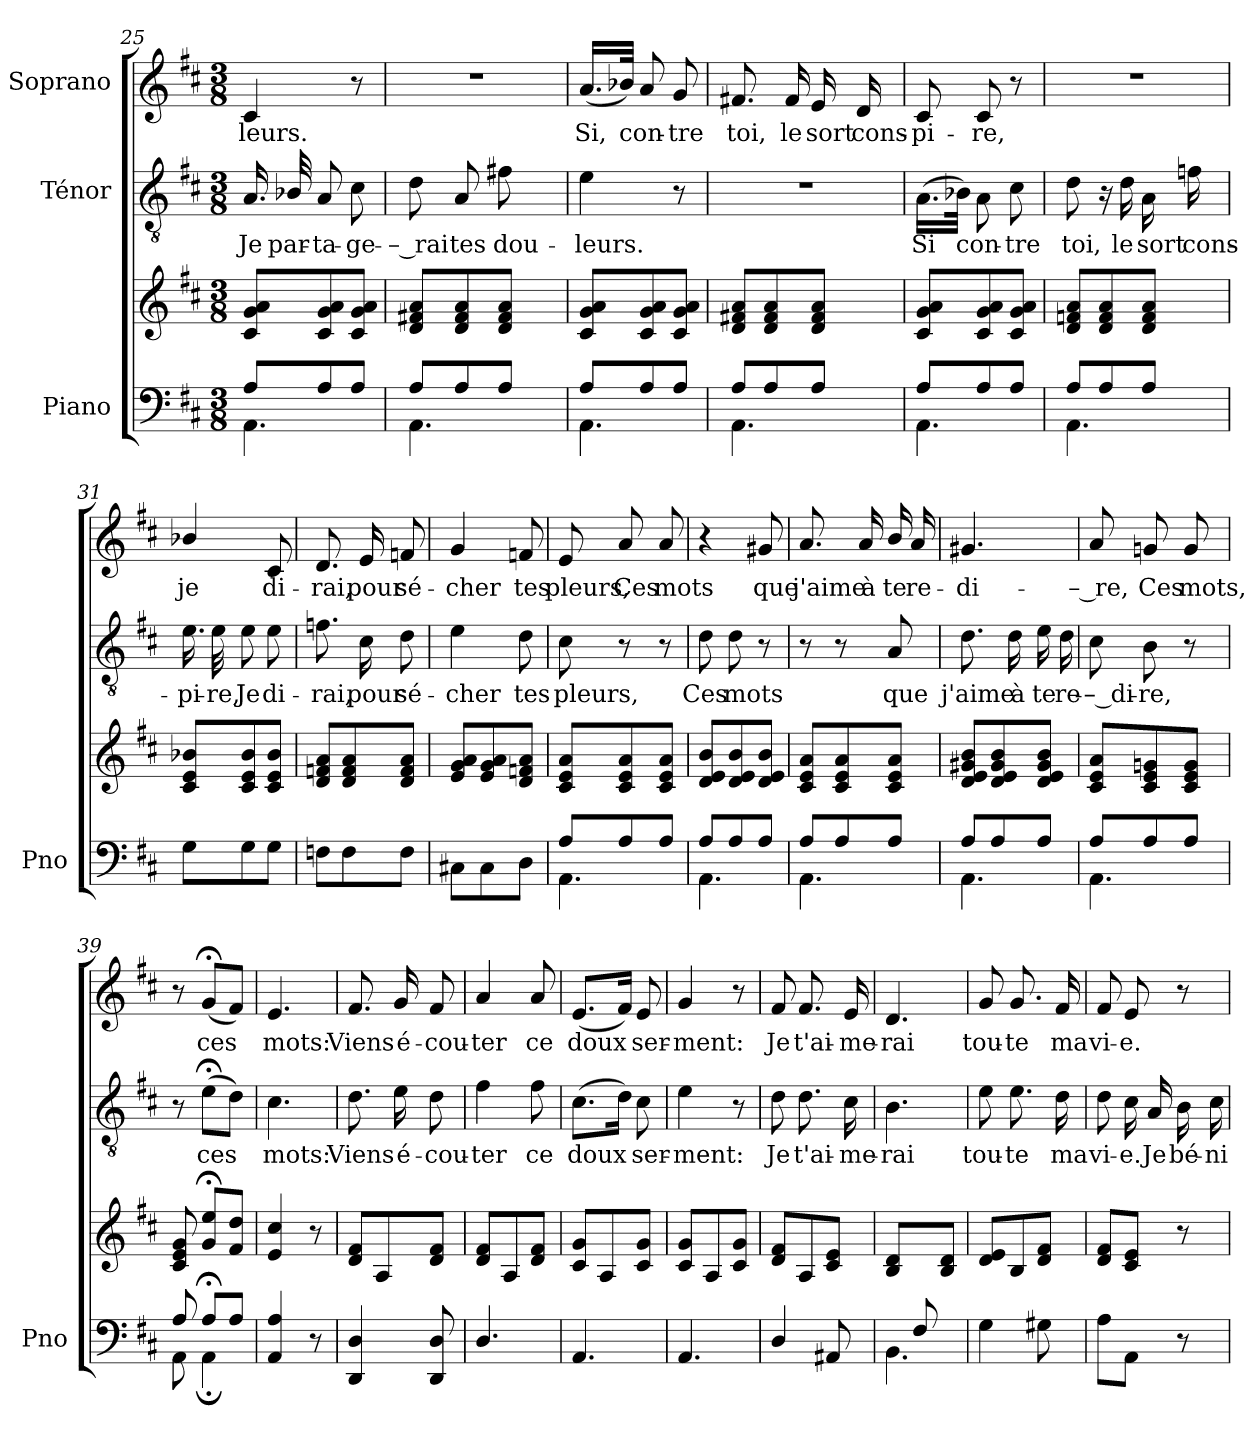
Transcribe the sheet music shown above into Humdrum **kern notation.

**kern	**kern	**kern	**text	**kern	**text
*part3	*part3	*part2	*part2	*part1	*part1
*staff4	*staff3	*staff2	*staff2	*staff1	*staff1
*I"Piano	*	*I"Ténor	*	*I"Soprano	*
*I'Pno	*	*	*	*	*
*clefF4	*clefG2	*clefGv2	*	*clefG2	*
*k[f#c#]	*k[f#c#]	*k[f#c#]	*	*k[f#c#]	*
*M3/8	*M3/8	*M3/8	*	*M3/8	*
=25	=25	=25	=25	=25	=25
*^	*	*	*	*	*
!	!	!	!	!LO:LY:b	!	!LO:LY:b
8A/L	4.AA\	8c#/ 8g/ 8a/L	16.A/	Je	4c#/	-leurs.
!	!	!	!	!LO:LY:b	!	!
.	.	.	32B-X/	par-	.	.
!	!	!	!	!LO:LY:b	!	!
8A/	.	8c#/ 8g/ 8a/	8A/	-ta-	.	.
!	!	!	!	!LO:LY:b	!	!
8A/J	.	8c#/ 8g/ 8a/J	8c#\	-ge-	8r	.
!!LO:LB:g=z
=26	=26	=26	=26	=26	=26	=26
!	!	!	!	!LO:LY:b	!	!
8A/L	4.AA\	8d/ 8f#X/ 8a/L	8d\	– rai	4.r	.
!	!	!	!	!LO:LY:b	!	!
8A/	.	8d/ 8f#/ 8a/	8A/	tes	.	.
!	!	!	!	!LO:LY:b	!	!
8A/J	.	8d/ 8f#/ 8a/J	8f#X\	dou-	.	.
=27	=27	=27	=27	=27	=27	=27
!	!	!	!	!LO:LY:b	!	!LO:LY:b
8A/L	4.AA\	8c#/ 8g/ 8a/L	4e\	-leurs.	(<16.a/LL	Si,
.	.	.	.	.	32b-X/JJk)	.
!	!	!	!	!	!	!LO:LY:b
8A/	.	8c#/ 8g/ 8a/	.	.	8a/	con-
!	!	!	!	!	!	!LO:LY:b
8A/J	.	8c#/ 8g/ 8a/J	8r	.	8g/	-tre
=28	=28	=28	=28	=28	=28	=28
!	!	!	!	!	!	!LO:LY:b
8A/L	4.AA\	8d/ 8f#X/ 8a/L	4.r	.	8.f#X/	toi,
8A/	.	8d/ 8f#/ 8a/	.	.	.	.
!	!	!	!	!	!	!LO:LY:b
.	.	.	.	.	16f#/	le
!	!	!	!	!	!	!LO:LY:b
8A/J	.	8d/ 8f#/ 8a/J	.	.	16e/	sort
!	!	!	!	!	!	!LO:LY:b
.	.	.	.	.	16d/	cons-
=29	=29	=29	=29	=29	=29	=29
!	!	!	!	!LO:LY:b	!	!LO:LY:b
8A/L	4.AA\	8c#/ 8g/ 8a/L	(>16.A\LL	Si	8c#/	-pi-
.	.	.	32B-X\JJk)	.	.	.
!	!	!	!	!LO:LY:b	!	!LO:LY:b
8A/	.	8c#/ 8g/ 8a/	8A\	con-	8c#/	-re,
!	!	!	!	!LO:LY:b	!	!
8A/J	.	8c#/ 8g/ 8a/J	8c#\	-tre	8r	.
!!LO:PB:g=z
=30	=30	=30	=30	=30	=30	=30
!	!	!	!	!LO:LY:b	!	!
8A/L	4.AA\	8d/ 8fn/ 8a/L	8d\	toi,	4.r	.
8A/	.	8d/ 8f/ 8a/	16r	.	.	.
!	!	!	!	!LO:LY:b	!	!
.	.	.	16d\	le	.	.
!	!	!	!	!LO:LY:b	!	!
8A/J	.	8d/ 8f/ 8a/J	16A\	sort	.	.
!	!	!	!	!LO:LY:b	!	!
.	.	.	16fn\	cons-	.	.
*v	*v	*	*	*	*	*
=31	=31	=31	=31	=31	=31
!	!	!	!LO:LY:b	!	!LO:LY:b
8G\L	8c#/ 8e/ 8b-X/L	16.e\	-pi-	4b-X/	je
!	!	!	!LO:LY:b	!	!
.	.	32e\	-re,	.	.
!	!	!	!LO:LY:b	!	!
8G\	8c#/ 8e/ 8b-/	8e\	Je	.	.
!	!	!	!LO:LY:b	!	!LO:LY:b
8G\J	8c#/ 8e/ 8b-/J	8e\	di-	8c#/	di-
=32	=32	=32	=32	=32	=32
!	!	!	!LO:LY:b	!	!LO:LY:b
8Fn\L	8d/ 8fn/ 8a/L	8.fn\	-rai,	8.d/	-rai,
8F\	8d/ 8f/ 8a/	.	.	.	.
!	!	!	!LO:LY:b	!	!LO:LY:b
.	.	16c#\	pour	16e/	pour
!	!	!	!LO:LY:b	!	!LO:LY:b
8F\J	8d/ 8f/ 8a/J	8d\	sé-	8fn/	sé-
=33	=33	=33	=33	=33	=33
!	!	!	!LO:LY:b	!	!LO:LY:b
8C#X\L	8e/ 8g/ 8a/L	4e\	-cher	4g/	-cher
8C#\	8e/ 8g/ 8a/	.	.	.	.
!	!	!	!LO:LY:b	!	!LO:LY:b
8D\J	8d/ 8fn/ 8a/J	8d\	tes	8fn/	tes
!!LO:LB:g=z
=34	=34	=34	=34	=34	=34
*^	*	*	*	*	*
!	!	!	!	!LO:LY:b	!	!LO:LY:b
8A/L	4.AA\	8c#/ 8e/ 8a/L	8c#\	pleurs,	8e/	pleurs,
!	!	!	!	!	!	!LO:LY:b
8A/	.	8c#/ 8e/ 8a/	8r	.	8a/	Ces
!	!	!	!	!	!	!LO:LY:b
8A/J	.	8c#/ 8e/ 8a/J	8r	.	8a/	mots
=35	=35	=35	=35	=35	=35	=35
!	!	!	!	!LO:LY:b	!	!
8A/L	4.AA\	8d/ 8e/ 8b/L	8d\	Ces	4r	.
!	!	!	!	!LO:LY:b	!	!
8A/	.	8d/ 8e/ 8b/	8d\	mots	.	.
!	!	!	!	!	!	!LO:LY:b
8A/J	.	8d/ 8e/ 8b/J	8r	.	8g#X/	que
=36	=36	=36	=36	=36	=36	=36
!	!	!	!	!	!	!LO:LY:b
8A/L	4.AA\	8c#/ 8e/ 8a/L	8r	.	8.a/	j'aime
8A/	.	8c#/ 8e/ 8a/	8r	.	.	.
!	!	!	!	!	!	!LO:LY:b
.	.	.	.	.	16a/	à
!	!	!	!	!LO:LY:b	!	!LO:LY:b
8A/J	.	8c#/ 8e/ 8a/J	8A/	que	16b/	te
!	!	!	!	!	!	!LO:LY:b
.	.	.	.	.	16a/	re-
=37	=37	=37	=37	=37	=37	=37
!	!	!	!	!LO:LY:b	!	!LO:LY:b
8A/L	4.AA\	8d/ 8e/ 8g#X/ 8b/L	8.d\	j'aime	4.g#X/	-di-
8A/	.	8d/ 8e/ 8g#/ 8b/	.	.	.	.
!	!	!	!	!LO:LY:b	!	!
.	.	.	16d\	à	.	.
!	!	!	!	!LO:LY:b	!	!
8A/J	.	8d/ 8e/ 8g#/ 8b/J	16e\	te	.	.
!	!	!	!	!LO:LY:b	!	!
.	.	.	16d\	re-	.	.
!!LO:LB:g=z
=38	=38	=38	=38	=38	=38	=38
!	!	!	!	!LO:LY:b	!	!LO:LY:b
8A/L	4.AA\	8c#/ 8e/ 8a/L	8c#\	-– di-	8a/	-– re,
!	!	!	!	!LO:LY:b	!	!LO:LY:b
8A/	.	8c#/ 8e/ 8gn/	8B\	-re,	8gn/	Ces
!	!	!	!	!	!	!LO:LY:b
8A/J	.	8c#/ 8e/ 8g/J	8r	.	8g/	mots,
=39	=39	=39	=39	=39	=39	=39
8A/	8AA\	8c#/ 8e/ 8g/	8r	.	8r	.
!	!	!	!	!LO:LY:b	!	!LO:LY:b
8A;</L	4AA;\	8g/;< 8ee/;<L	(>8e;<\L	ces	(<8g;</L	ces
8A/J	.	8f#/ 8dd/J	8d\J)	.	8f#/J)	.
*v	*v	*	*	*	*	*
=40	=40	=40	=40	=40	=40
!	!	!	!LO:LY:b	!	!LO:LY:b
4AA/ 4A/	4e/ 4cc#/	4.c#\	mots:	4.e/	mots:
8r	8r	.	.	.	.
=41	=41	=41	=41	=41	=41
!	!	!	!LO:LY:b	!	!LO:LY:b
4DD/ 4D/	8d/ 8f#/L	8.d\	Viens	8.f#/	Viens
.	8A/	.	.	.	.
!	!	!	!LO:LY:b	!	!LO:LY:b
.	.	16e\	é-	16g/	é-
!	!	!	!LO:LY:b	!	!LO:LY:b
8DD/ 8D/	8d/ 8f#/J	8d\	-cou-	8f#/	-cou-
=42	=42	=42	=42	=42	=42
!	!	!	!LO:LY:b	!	!LO:LY:b
4.D/	8d/ 8f#/L	4f#\	-ter	4a/	-ter
.	8A/	.	.	.	.
!	!	!	!LO:LY:b	!	!LO:LY:b
.	8d/ 8f#/J	8f#\	ce	8a/	ce
!!LO:PB:g=z
=43	=43	=43	=43	=43	=43
!	!	!	!LO:LY:b	!	!LO:LY:b
4.AA/	8c#/ 8g/L	(>8.c#\L	doux	(<8.e/L	doux
.	8A/	.	.	.	.
.	.	16d\Jk)	.	16f#/Jk)	.
!	!	!	!LO:LY:b	!	!LO:LY:b
.	8c#/ 8g/J	8c#\	ser-	8e/	ser-
=44	=44	=44	=44	=44	=44
!	!	!	!LO:LY:b	!	!LO:LY:b
4.AA/	8c#/ 8g/L	4e\	-ment:	4g/	-ment:
.	8A/	.	.	.	.
.	8c#/ 8g/J	8r	.	8r	.
=45	=45	=45	=45	=45	=45
!	!	!	!LO:LY:b	!	!LO:LY:b
4D/	8d/ 8f#/L	8d\	Je	8f#/	Je
!	!	!	!LO:LY:b	!	!LO:LY:b
.	8A/	8.d\	t'ai-	8.f#/	t'ai-
8AA#X/	8c#/ 8e/J	.	.	.	.
!	!	!	!LO:LY:b	!	!LO:LY:b
.	.	16c#\	-me-	16e/	-me-
=46	=46	=46	=46	=46	=46
*^	*	*	*	*	*
!	!	!	!	!LO:LY:b	!	!LO:LY:b
8ryy	4.BB\	8B/ 8d/L	4.B\	-rai	4.d/	-rai
8F#/	.	8ryy	.	.	.	.
8ryy	.	8B/ 8d/J	.	.	.	.
*v	*v	*	*	*	*	*
=47	=47	=47	=47	=47	=47
!	!	!	!LO:LY:b	!	!LO:LY:b
4G\	8d/ 8e/L	8e\	tou-	8g/	tou-
!	!	!	!LO:LY:b	!	!LO:LY:b
.	8B/	8.e\	-te	8.g/	-te
8G#X\	8d/ 8f#/J	.	.	.	.
!	!	!	!LO:LY:b	!	!LO:LY:b
.	.	16d\	ma	16f#/	ma
!!LO:LB:g=z
=48	=48	=48	=48	=48	=48
!	!	!	!LO:LY:b	!	!LO:LY:b
8A\L	8d/ 8f#/L	8d\	vi-	8f#/	vi-
!	!	!	!LO:LY:b	!	!LO:LY:b
8AA\J	8c#/ 8e/J	16c#\	-e.	8e/	-e.
!	!	!	!LO:LY:b	!	!
.	.	16A/	Je	.	.
!	!	!	!LO:LY:b	!	!
8r	8r	16B\	bé-	8r	.
!	!	!	!LO:LY:b	!	!
.	.	16c#\	-ni-	.	.
=	=	=	=	=	=
*-	*-	*-	*-	*-	*-
